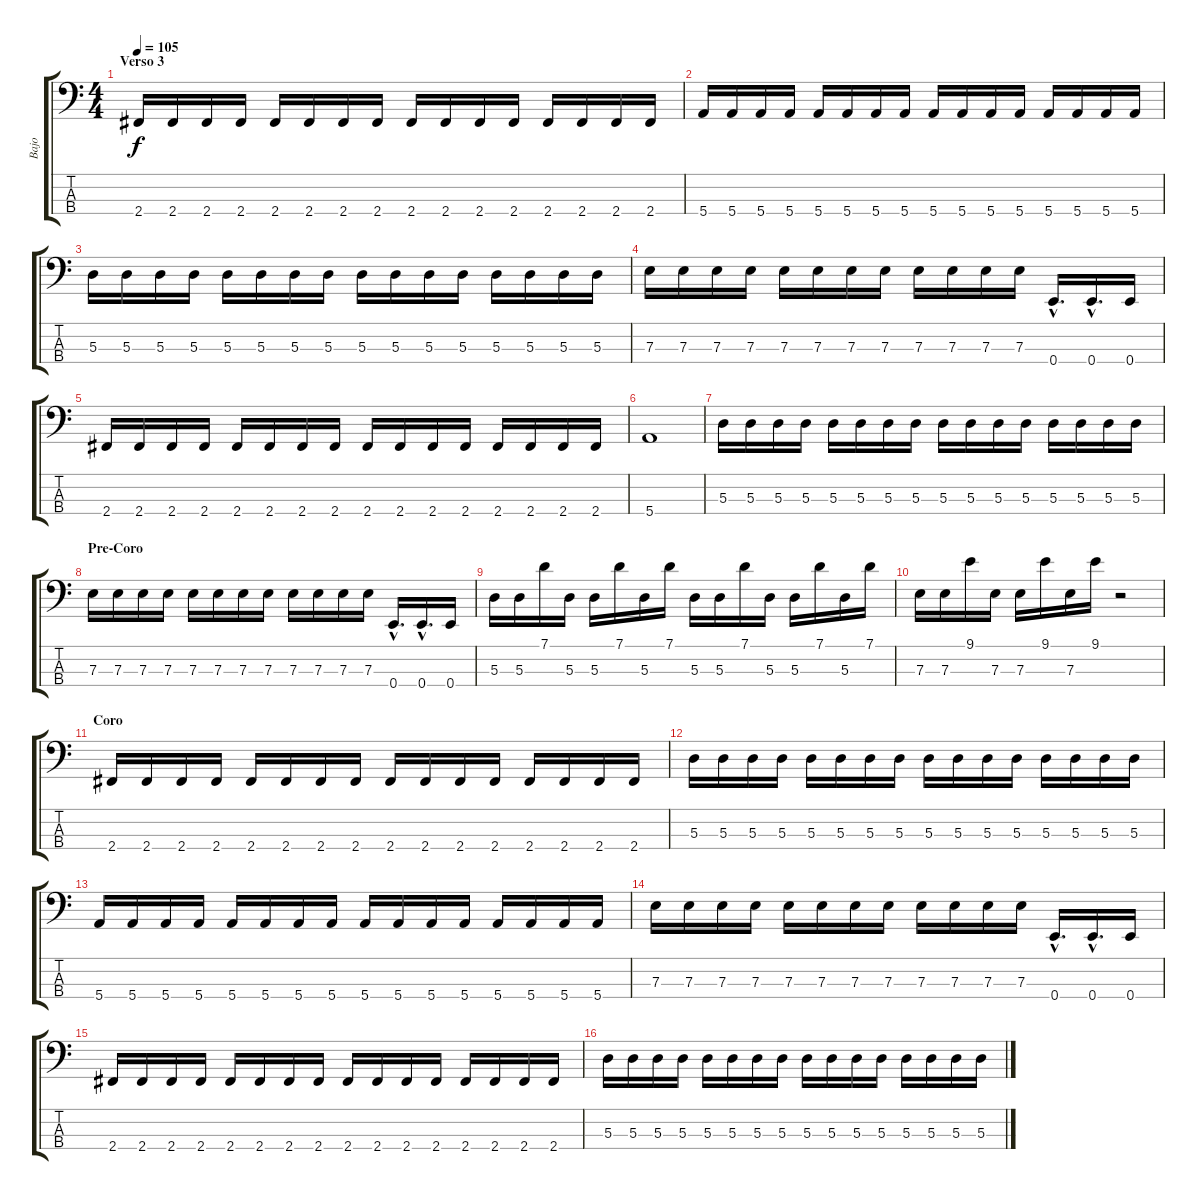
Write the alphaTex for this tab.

\track ("Bajo" "Bajo") {instrument electricbassfinger}
\staff {score tabs}
\tuning (G2 D2 A1 E1) {hide}
\ts (4 4)
\section ("" "Verso 3")
\tempo 105
\clef f4
\ks c
2.4.16{dy f} 2.4.16 2.4.16 2.4.16 2.4.16 2.4.16 2.4.16 2.4.16 2.4.16 2.4.16 2.4.16 2.4.16 2.4.16 2.4.16 2.4.16 2.4.16 |
5.4.16 5.4.16 5.4.16 5.4.16 5.4.16 5.4.16 5.4.16 5.4.16 5.4.16 5.4.16 5.4.16 5.4.16 5.4.16 5.4.16 5.4.16 5.4.16 |
5.3.16 5.3.16 5.3.16 5.3.16 5.3.16 5.3.16 5.3.16 5.3.16 5.3.16 5.3.16 5.3.16 5.3.16 5.3.16 5.3.16 5.3.16 5.3.16 |
7.3.16 7.3.16 7.3.16 7.3.16 7.3.16 7.3.16 7.3.16 7.3.16 7.3.16 7.3.16 7.3.16 7.3.16 0.4{hac}.16{d} 0.4{hac}.16{d} 0.4.16 |
2.4.16 2.4.16 2.4.16 2.4.16 2.4.16 2.4.16 2.4.16 2.4.16 2.4.16 2.4.16 2.4.16 2.4.16 2.4.16 2.4.16 2.4.16 2.4.16 |
5.4.1 |
5.3.16 5.3.16 5.3.16 5.3.16 5.3.16 5.3.16 5.3.16 5.3.16 5.3.16 5.3.16 5.3.16 5.3.16 5.3.16 5.3.16 5.3.16 5.3.16 |
\section ("" "Pre-Coro")
7.3.16 7.3.16 7.3.16 7.3.16 7.3.16 7.3.16 7.3.16 7.3.16 7.3.16 7.3.16 7.3.16 7.3.16 0.4{hac}.16{d} 0.4{hac}.16{d} 0.4.16 |
5.3.16 5.3.16 7.1.16 5.3.16 5.3.16 7.1.16 5.3.16 7.1.16 5.3.16 5.3.16 7.1.16 5.3.16 5.3.16 7.1.16 5.3.16 7.1.16 |
7.3.16 7.3.16 9.1.16 7.3.16 7.3.16 9.1.16 7.3.16 9.1.16 r.2 |
\section ("" "Coro")
2.4.16 2.4.16 2.4.16 2.4.16 2.4.16 2.4.16 2.4.16 2.4.16 2.4.16 2.4.16 2.4.16 2.4.16 2.4.16 2.4.16 2.4.16 2.4.16 |
5.3.16 5.3.16 5.3.16 5.3.16 5.3.16 5.3.16 5.3.16 5.3.16 5.3.16 5.3.16 5.3.16 5.3.16 5.3.16 5.3.16 5.3.16 5.3.16 |
5.4.16 5.4.16 5.4.16 5.4.16 5.4.16 5.4.16 5.4.16 5.4.16 5.4.16 5.4.16 5.4.16 5.4.16 5.4.16 5.4.16 5.4.16 5.4.16 |
7.3.16 7.3.16 7.3.16 7.3.16 7.3.16 7.3.16 7.3.16 7.3.16 7.3.16 7.3.16 7.3.16 7.3.16 0.4{hac}.16{d} 0.4{hac}.16{d} 0.4.16 |
2.4.16 2.4.16 2.4.16 2.4.16 2.4.16 2.4.16 2.4.16 2.4.16 2.4.16 2.4.16 2.4.16 2.4.16 2.4.16 2.4.16 2.4.16 2.4.16 |
5.3.16 5.3.16 5.3.16 5.3.16 5.3.16 5.3.16 5.3.16 5.3.16 5.3.16 5.3.16 5.3.16 5.3.16 5.3.16 5.3.16 5.3.16 5.3.16
